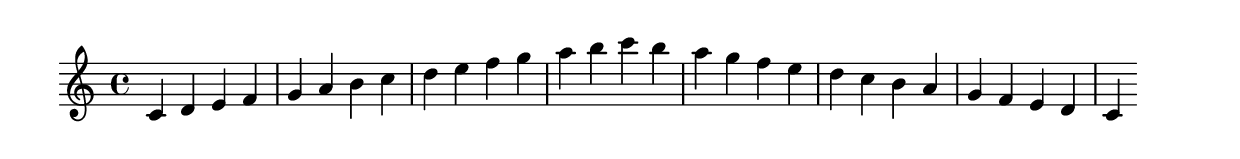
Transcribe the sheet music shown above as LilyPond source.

\version "2.22.0"  % Specify the LilyPond version


\paper {
  top-margin = 1.5\cm
  bottom-margin = 1.5\cm
  left-margin = 2\cm
  right-margin = 2\cm
  indent = 0
  line-width = 16\cm  % Adjust line width as needed
}

\score {

  \header {
    title = "Major Scale in C"
    composer = "Traditional"
  }
  
  \new Staff {
    \relative c' {
      \key c \major
      \time 4/4

      c4 d4 e4 f4 g4 a4 b4 c4 d4 e4 f4 g4 a4 b4 c4 b4 a4 g4 f4 e4 d4 c4 b4 a4 g4 f4 e4 d4 c4
    }
  }

  \layout {
    indent = 0  % Remove indentation to center the music
    ragged-right = ##t  % Allow ragged right margins
  }
  \midi { }
}

